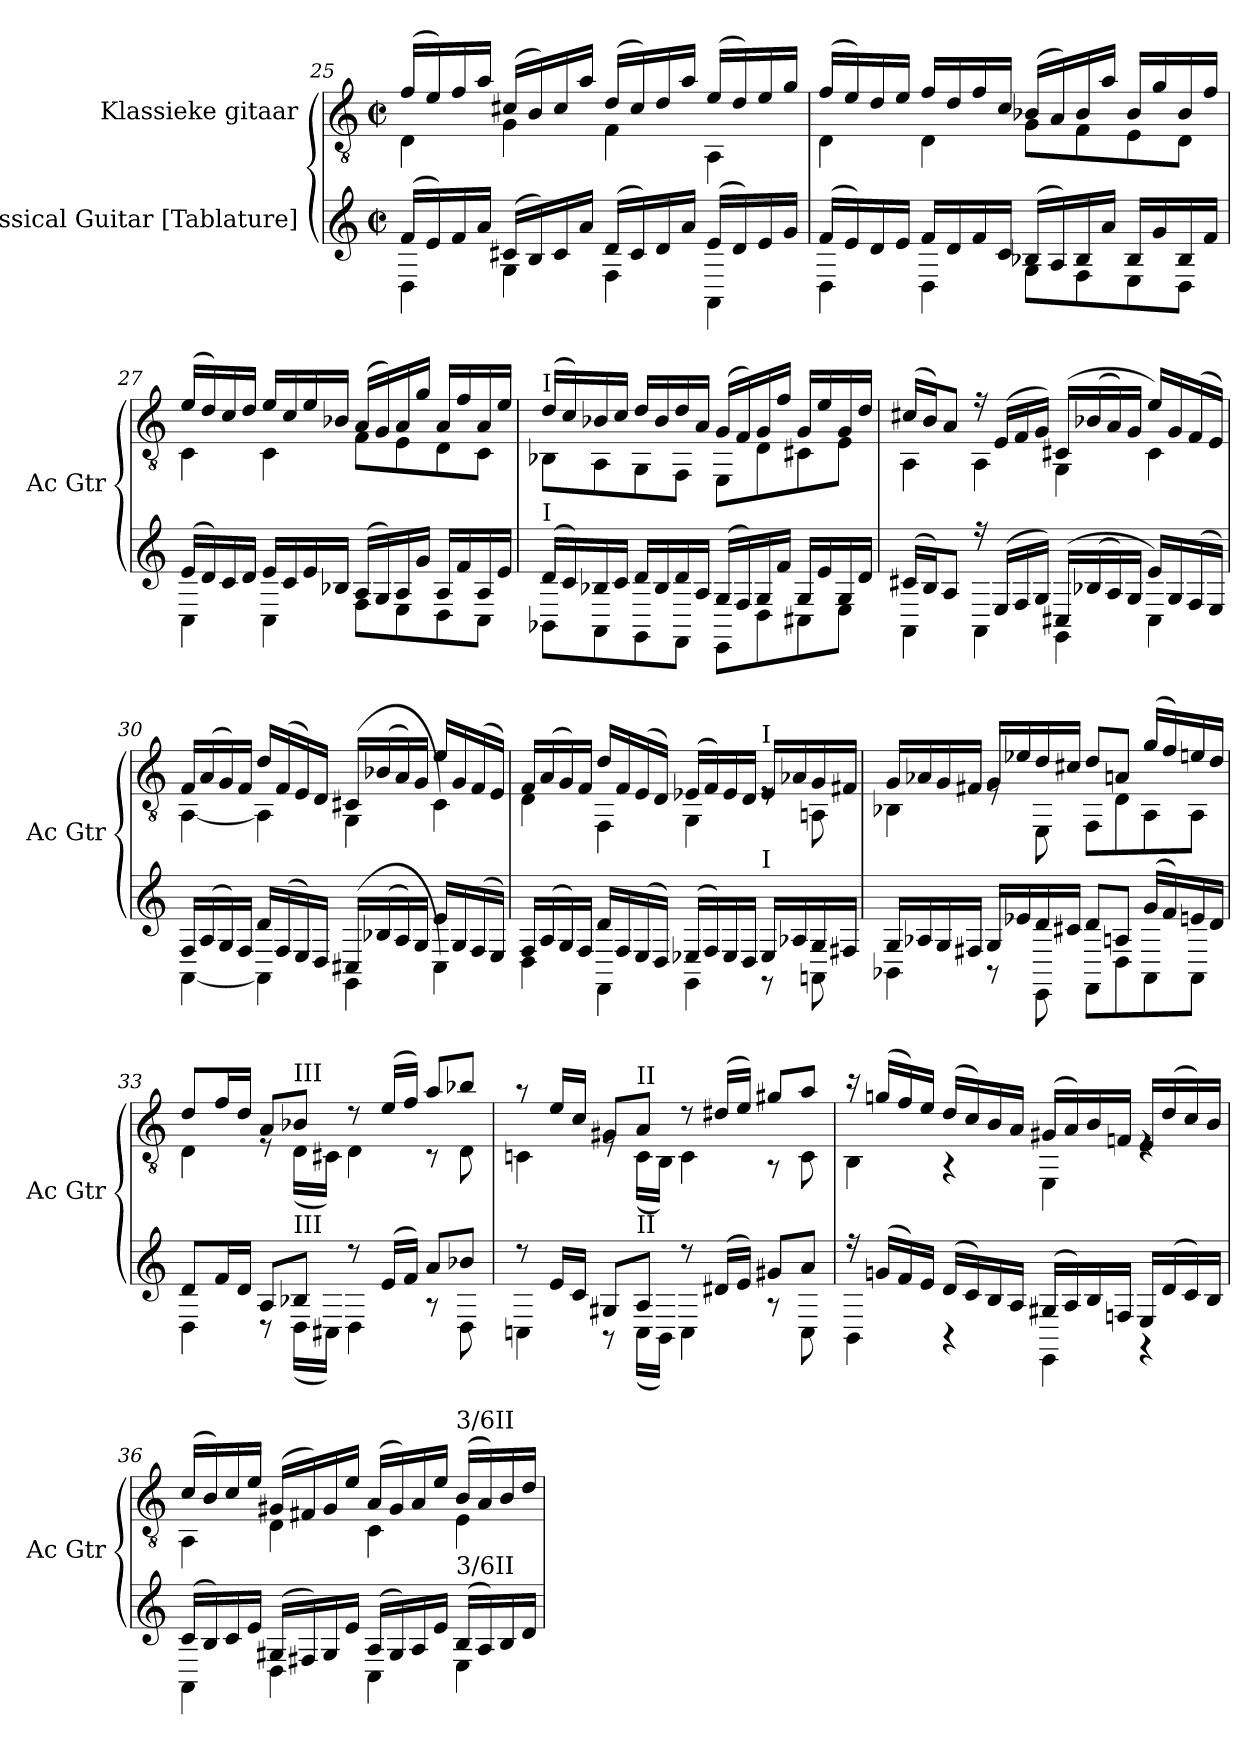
**kern	**kern
*part2	*part1
*staff2	*staff1
*I"Classical Guitar [Tablature]	*I"Klassieke gitaar
*I'Ac Gtr	*
!!LO:LB:g=z
*	*clefGv2
*k[]	*k[]
*M2/2	*M2/2
*met(c|)	*met(c|)
=25	=25
*^	*^
(16f/LL	4D\	(16f/LL	4D\
16e/)	.	16e/)	.
16f/	.	16f/	.
16a/JJ	.	16a/JJ	.
(16c#X/LL	4G\	(16c#X/LL	4G\
16B/)	.	16B/)	.
16c#/	.	16c#/	.
16a/JJ	.	16a/JJ	.
(16d/LL	4F\	(16d/LL	4F\
16c#/)	.	16c#/)	.
16d/	.	16d/	.
16a/JJ	.	16a/JJ	.
(16e/LL	4AA\	(16e/LL	4AA\
16d/)	.	16d/)	.
16e/	.	16e/	.
16g/JJ	.	16g/JJ	.
!!LO:LB:g=z	!!
=26	=26	=26	=26
(16f/LL	4D\	(16f/LL	4D\
16e/)	.	16e/)	.
16d/	.	16d/	.
16e/JJ	.	16e/JJ	.
16f/LL	4D\	16f/LL	4D\
16d/	.	16d/	.
16f/	.	16f/	.
16c/JJ	.	16c/JJ	.
(16B-X/LL	8G\L	(16B-X/LL	8G\L
16A/)	.	16A/)	.
16B-/	8F\	16B-/	8F\
16a/JJ	.	16a/JJ	.
16B-/LL	8E\	16B-/LL	8E\
16g/	.	16g/	.
16B-/	8D\J	16B-/	8D\J
16f/JJ	.	16f/JJ	.
=27	=27	=27	=27
(16e/LL	4C\	(16e/LL	4C\
16d/)	.	16d/)	.
16c/	.	16c/	.
16d/JJ	.	16d/JJ	.
16e/LL	4C\	16e/LL	4C\
16c/	.	16c/	.
16e/	.	16e/	.
16B-X/JJ	.	16B-X/JJ	.
(16A/LL	8F\L	(16A/LL	8F\L
16G/)	.	16G/)	.
16A/	8E\	16A/	8E\
16g/JJ	.	16g/JJ	.
16A/LL	8D\	16A/LL	8D\
16f/	.	16f/	.
16A/	8C\J	16A/	8C\J
16e/JJ	.	16e/JJ	.
!!LO:LB:g=z	!!
=28	=28	=28	=28
!	!	!LO:TX:a:t=I	!
!LO:TX:a:t=I	!	!	!
(16d/LL	8BB-X\L	(16d/LL	8BB-X\L
16c/)	.	16c/)	.
16B-X/	8AA\	16B-X/	8AA\
16c/JJ	.	16c/JJ	.
16d/LL	8GG\	16d/LL	8GG\
16B-/	.	16B-/	.
16d/	8FF\J	16d/	8FF\J
16A/JJ	.	16A/JJ	.
(16G/LL	8EE\L	(16G/LL	8EE\L
16F/)	.	16F/)	.
16G/	8D\	16G/	8D\
16f/JJ	.	16f/JJ	.
16G/LL	8C#X\	16G/LL	8C#X\
16e/	.	16e/	.
16G/	8E\J	16G/	8E\J
16d/JJ	.	16d/JJ	.
!!LO:PB:g=z	!!
=29	=29	=29	=29
(16c#X/LL	4AA\	(16c#X/LL	4AA\
16B/J)	.	16B/J)	.
8A/J	.	8A/J	.
16r	4AA\	16r	4AA\
(16E/LL	.	(16E/LL	.
16F/	.	16F/	.
16G/JJ)	.	16G/JJ)	.
(16C#X:/LL	4GG\	(16C#X:/LL	4GG\
(16B-X/	.	(16B-X/	.
16A/)	.	16A/)	.
16G/JJ	.	16G/JJ	.
16e/LL)	4C#\	16e/LL)	4C#\
16G/	.	16G/	.
(16F/	.	(16F/	.
16E/JJ)	.	16E/JJ)	.
=30	=30	=30	=30
16F:/LL	[4AA\	16F:/LL	[4AA\
(16A/	.	(16A/	.
16G/)	.	16G/)	.
16F/JJ	.	16F/JJ	.
16d/LL	4AA\]	16d/LL	4AA\]
(16F/	.	(16F/	.
16E/)	.	16E/)	.
16D/JJ	.	16D/JJ	.
(16C#X:/LL	4GG\	(16C#X:/LL	4GG\
(16B-X/	.	(16B-X/	.
16A/)	.	16A/)	.
16G/JJ	.	16G/JJ	.
16e/LL	4C#\)	16e/LL	4C#\)
16G/	.	16G/	.
(16F/	.	(16F/	.
16E/JJ)	.	16E/JJ)	.
!!LO:LB:g=z	!!
=31	=31	=31	=31
16F/LL	4D\	16F/LL	4D\
(16A/	.	(16A/	.
16G/)	.	16G/)	.
16F/JJ	.	16F/JJ	.
16d/LL	4FF\	16d/LL	4FF\
16F/	.	16F/	.
(16E/	.	(16E/	.
16D/JJ)	.	16D/JJ)	.
(16E-X/LL	4GG\	(16E-X/LL	4GG\
16F/)	.	16F/)	.
16E-/	.	16E-/	.
16D/JJ	.	16D/JJ	.
!	!	!LO:TX:a:t=I	!
!LO:TX:a:t=I	!	!	!
16E-/LL	8r	16E-/LL	8rE
16A-X/	.	16A-X/	.
16G/	8AAn\	16G/	8AAn\
16F#X/JJ	.	16F#X/JJ	.
!!LO:LB:g=z	!!
=32	=32	=32	=32
16G/LL	4BB-X\	16G/LL	4BB-X\
16A-X/	.	16A-X/	.
16G/	.	16G/	.
16F#X/JJ	.	16F#X/JJ	.
16G/LL	8r	16G/LL	8rE
16e-X/	.	16e-X/	.
16d/	8EE\	16d/	8EE\
16c#X/JJ	.	16c#X/JJ	.
8d/L	8FF\L	8d/L	8FF\L
8An/J	8D\	8An/J	8D\
(16g/LL	8AA\	(16g/LL	8AA\
16f/)	.	16f/)	.
16en/	8AA\J	16en/	8AA\J
16d/JJ	.	16d/JJ	.
=33	=33	=33	=33
8d/L	4D\	8d/L	4D\
16f/L	.	16f/L	.
16d/JJ	.	16d/JJ	.
8A/L	8r	8A/L	8rE
!	!	!LO:TX:a:t=III	!
!LO:TX:a:t=III	!	!	!
8B-X/J	(>16D\LL	8B-X/J	(>16D\LL
.	16C#X\JJ)	.	16C#X\JJ)
8r	4D\	8r	4D\
(16e/LL	.	(16e/LL	.
16f/JJ)	.	16f/JJ)	.
8a/L	8r	8a/L	8r
8b-X/J	8D\	8b-X/J	8D\
=34	=34	=34	=34
8r	4Cn\	8r	4Cn\
16e/LL	.	16e/LL	.
16c/JJ	.	16c/JJ	.
8G#X/L	8r	8G#X/L	8rE
!	!	!LO:TX:a:t=II	!
!LO:TX:a:t=II	!	!	!
8A/J	(>16C\LL	8A/J	(>16C\LL
.	16BB\JJ)	.	16BB\JJ)
8r	4C\	8r	4C\
(16d#X/LL	.	(16d#X/LL	.
16e/JJ)	.	16e/JJ)	.
8g#X/L	8r	8g#X/L	8r
8a/J	8C\	8a/J	8C\
!!LO:LB:g=z	!!
=35	=35	=35	=35
16r	4BB\	16r	4BB\
(16gn/LL	.	(16gn/LL	.
16f/)	.	16f/)	.
16e/JJ	.	16e/JJ	.
(16d/LL	4r	(16d/LL	4r
16c/)	.	16c/)	.
16B/	.	16B/	.
16A/JJ	.	16A/JJ	.
(16G#X/LL	4EE\	(16G#X/LL	4EE\
16A/)	.	16A/)	.
16B/	.	16B/	.
16Fn/JJ	.	16Fn/JJ	.
16E/LL	4r	16E/LL	4rE
(16d/	.	(16d/	.
16c/)	.	16c/)	.
16B/JJ	.	16B/JJ	.
=36	=36	=36	=36
(16c/LL	4AA\	(16c/LL	4AA\
16B/)	.	16B/)	.
16c/	.	16c/	.
16e/JJ	.	16e/JJ	.
(16G#X/LL	4D\	(16G#X/LL	4D\
16F#X/)	.	16F#X/)	.
16G#/	.	16G#/	.
16e/JJ	.	16e/JJ	.
(16A/LL	4C\	(16A/LL	4C\
16G#/)	.	16G#/)	.
16A/	.	16A/	.
16e/JJ	.	16e/JJ	.
!	!	!LO:TX:a:t=3/6II	!
!LO:TX:a:t=3/6II	!	!	!
(16B/LL	4E\	(16B/LL	4E\
16A/)	.	16A/)	.
16B/	.	16B/	.
16d/JJ	.	16d/JJ	.
*v	*v	*	*
*	*v	*v
=	=
*-	*-
